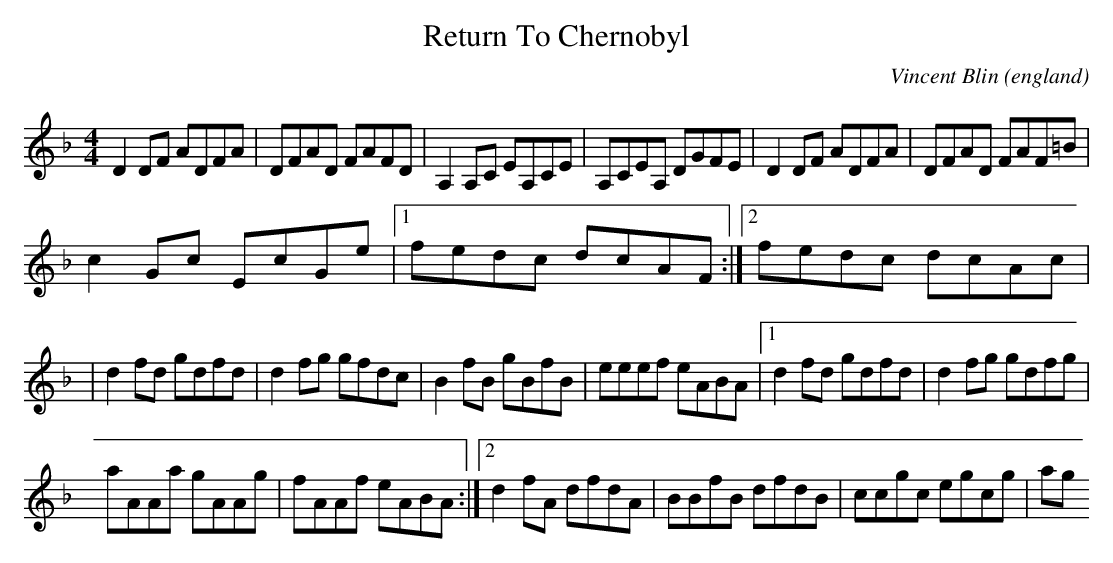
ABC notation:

X:1
T:Return To Chernobyl
O:england
M:4/4
L:1/8
C:Vincent Blin
K:Dm
D2DF ADFA|DFAD FAFD|A,2A,C EA,CE| A,CEA, DGFE|D2DF ADFA|DFAD FAF=B|
c2Gc EcGe|[1fedc dcAF :|[2 fedc dcAc |
|d2fd gdfd|d2fg gfdc|B2fB gBfB|eeef eABA| [1 d2fd gdfd|d2fg gdfg|
aAAa gAAg|fAAf eABA:| [2d2fA dfdA|BBfB dfdB|ccgc egcg|ag
